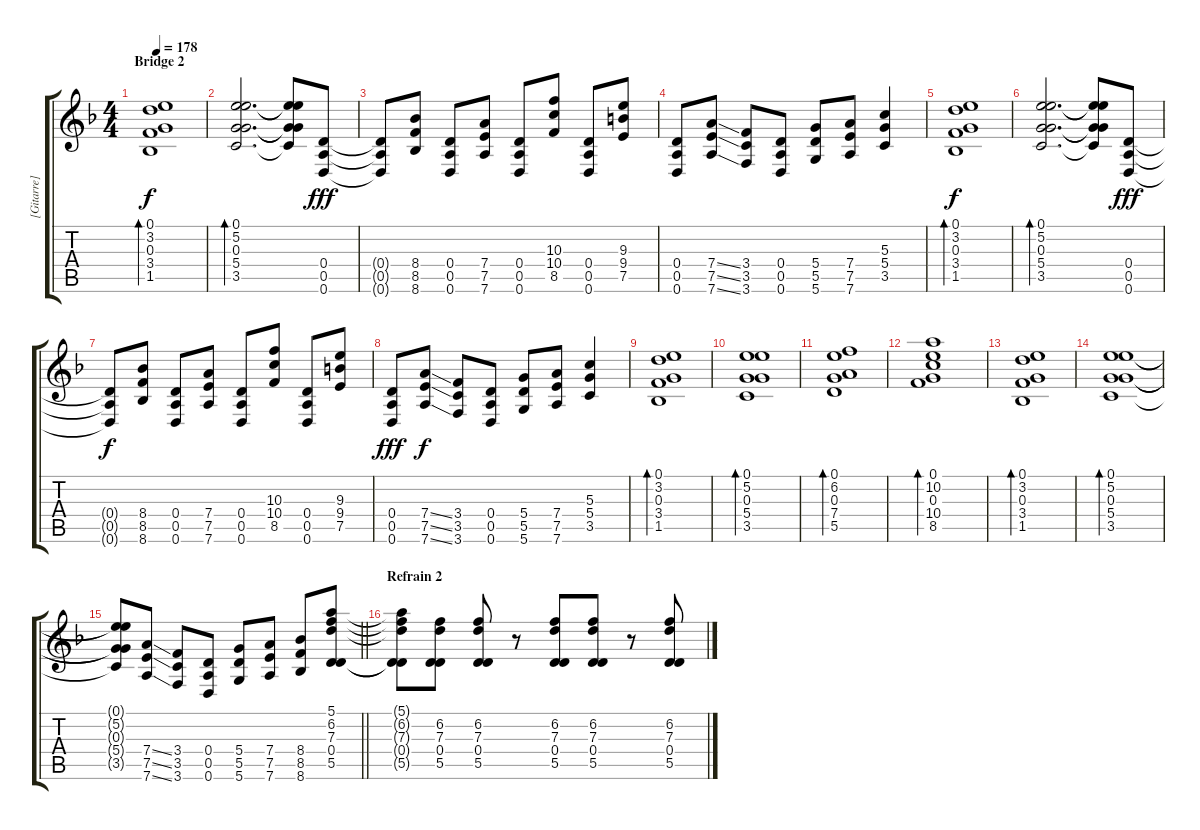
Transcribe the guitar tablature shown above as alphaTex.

\track ("[Gitarre]" "[Gitarre]") {instrument distortionguitar}
\staff {score tabs}
\tuning (E4 B3 G3 D3 A2 D2) {hide}
\ts (4 4)
\section ("" "Bridge 2")
\tempo 178
\clef g2
\ks dminor
(0.1 3.2 0.3 3.4 1.5).1{bd 60 dy f volume 16 balance 8 instrument electricguitarclean} |
(0.1 5.2 0.3 5.4 3.5).2{d bd 60} (0.1{t} 5.2{t} 0.3{t} 5.4{t} 3.5{t}).8 (0.4 0.5 0.6).8{dy fff balance 5 instrument distortionguitar} |
(0.4{t} 0.5{t} 0.6{t}).8 (8.4 8.5 8.6).8 (0.4 0.5 0.6).8 (7.4 7.5 7.6).8 (0.4 0.5 0.6).8 (10.3 10.4 8.5).8 (0.4 0.5 0.6).8 (9.3 9.4 7.5).8 |
(0.4 0.5 0.6).8 (7.4{ss} 7.5{ss} 7.6{ss}).8 (3.4 3.5 3.6).8 (0.4 0.5 0.6).8 (5.4 5.5 5.6).8 (7.4 7.5 7.6).8 (5.3 5.4 3.5).4 |
(0.1 3.2 0.3 3.4 1.5).1{bd 60 dy f volume 16 balance 8 instrument electricguitarclean} |
(0.1 5.2 0.3 5.4 3.5).2{d bd 60} (0.1{t} 5.2{t} 0.3{t} 5.4{t} 3.5{t}).8 (0.4 0.5 0.6).8{dy fff balance 5 instrument distortionguitar} |
(0.4{t} 0.5{t} 0.6{t}).8{dy f} (8.4 8.5 8.6).8 (0.4 0.5 0.6).8 (7.4 7.5 7.6).8 (0.4 0.5 0.6).8 (10.3 10.4 8.5).8 (0.4 0.5 0.6).8 (9.3 9.4 7.5).8 |
(0.4 0.5 0.6).8{dy fff} (7.4{ss} 7.5{ss} 7.6{ss}).8{dy f} (3.4 3.5 3.6).8 (0.4 0.5 0.6).8 (5.4 5.5 5.6).8 (7.4 7.5 7.6).8 (5.3 5.4 3.5).4 |
(0.1 3.2 0.3 3.4 1.5).1{bd 120 volume 16 balance 8 instrument electricguitarclean} |
(0.1 5.2 0.3 5.4 3.5).1{bd 120} |
(0.1 6.2 0.3 7.4 5.5).1{bd 120} |
(0.1 10.2 0.3 10.4 8.5).1{bd 120} |
(0.1 3.2 0.3 3.4 1.5).1{bd 120} |
(0.1 5.2 0.3 5.4 3.5).1{bd 120} |
\barLineRight lightlight
(0.1{t} 5.2{t} 0.3{t} 5.4{t} 3.5{t}).8 (7.4{ss} 7.5{ss} 7.6{ss}).8{balance 5 instrument distortionguitar} (3.4 3.5 3.6).8 (0.4 0.5 0.6).8 (5.4 5.5 5.6).8 (7.4 7.5 7.6).8 (8.4 8.5 8.6).8 (5.1 6.2 7.3 0.4 5.5).8 |
\section ("" "Refrain 2")
(5.1{t} 6.2{t} 7.3{t} 0.4{t} 5.5{t}).8 (6.2 7.3 0.4 5.5).8 (6.2 7.3 0.4 5.5).8 r.8 (6.2 7.3 0.4 5.5).8 (6.2 7.3 0.4 5.5).8 r.8 (6.2 7.3 0.4 5.5).8
